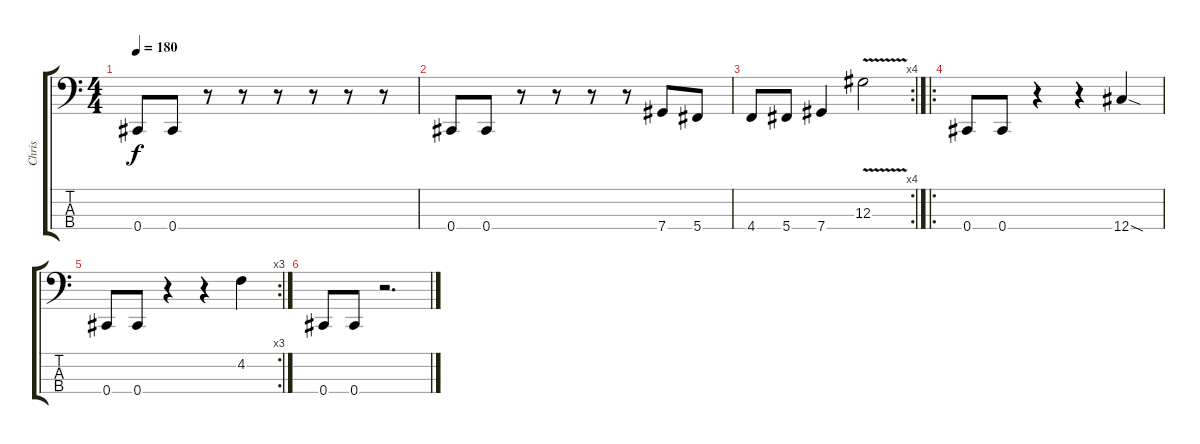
\track ("Chris" "Chris") {instrument electricbasspick}
\staff {score tabs}
\tuning (Gb2 Db2 Ab1 Db1) {hide}
\ts (4 4)
\tempo 180
\clef f4
\ks c
0.4.8{dy f} 0.4.8 r.8 r.8 r.8 r.8 r.8 r.8 |
0.4.8 0.4.8 r.8 r.8 r.8 r.8 7.4.8 5.4.8 |
\rc 4
4.4.8 5.4.8 7.4.4 12.3{v}.2 |
\ro
0.4.8 0.4.8 r.4 r.4 12.4{sod}.4 |
\rc 3
0.4.8 0.4.8 r.4 r.4 4.2.4 |
0.4.8 0.4.8 r.2{d}
